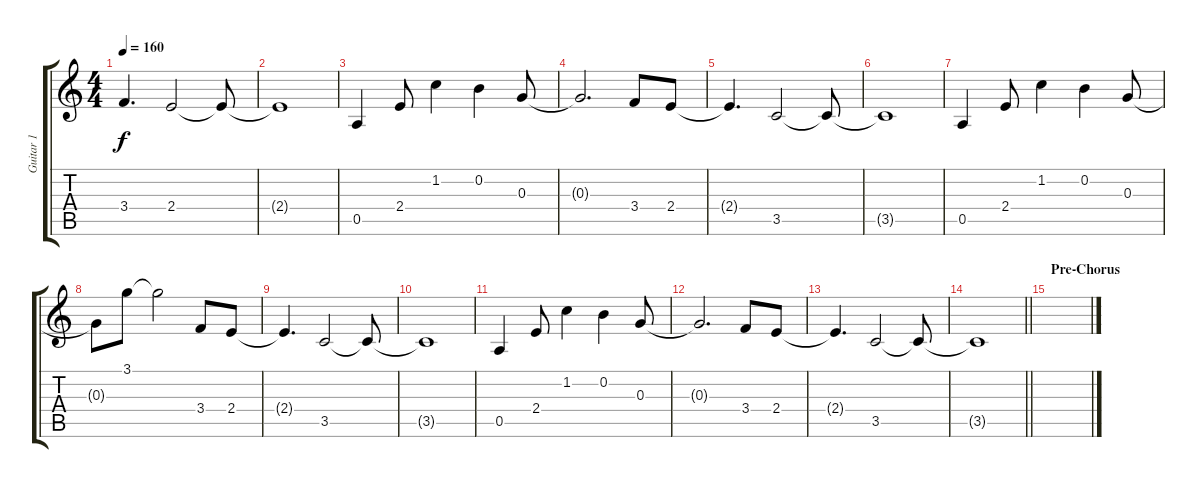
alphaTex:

\track ("Guitar 1" "Guitar 1") {instrument distortionguitar}
\staff {score tabs}
\tuning (E4 B3 G3 D3 A2 E2) {hide}
\ts (4 4)
\tempo 160
\clef g2
\ks c
3.4.4{d dy f volume 9} 2.4.2 2.4{t}.8{volume 5} |
2.4{t}.1 |
0.5.4{volume 9} 2.4.8 1.2.4 0.2.4 0.3.8 |
0.3{t}.2{d} 3.4.8 2.4.8 |
2.4{t}.4{d} 3.5.2 3.5{t}.8{volume 5} |
3.5{t}.1 |
0.5.4{volume 9} 2.4.8 1.2.4 0.2.4 0.3.8 |
0.3{t}.8 3.1.8{volume 7} 3.1{t}.2 3.4.8{volume 9} 2.4.8 |
2.4{t}.4{d} 3.5.2 3.5{t}.8{volume 5} |
3.5{t}.1 |
0.5.4{volume 9} 2.4.8 1.2.4 0.2.4 0.3.8 |
0.3{t}.2{d} 3.4.8 2.4.8 |
2.4{t}.4{d} 3.5.2 3.5{t}.8{volume 5} |
\barLineRight lightlight
3.5{t}.1 |
\section ("" "Pre-Chorus")
